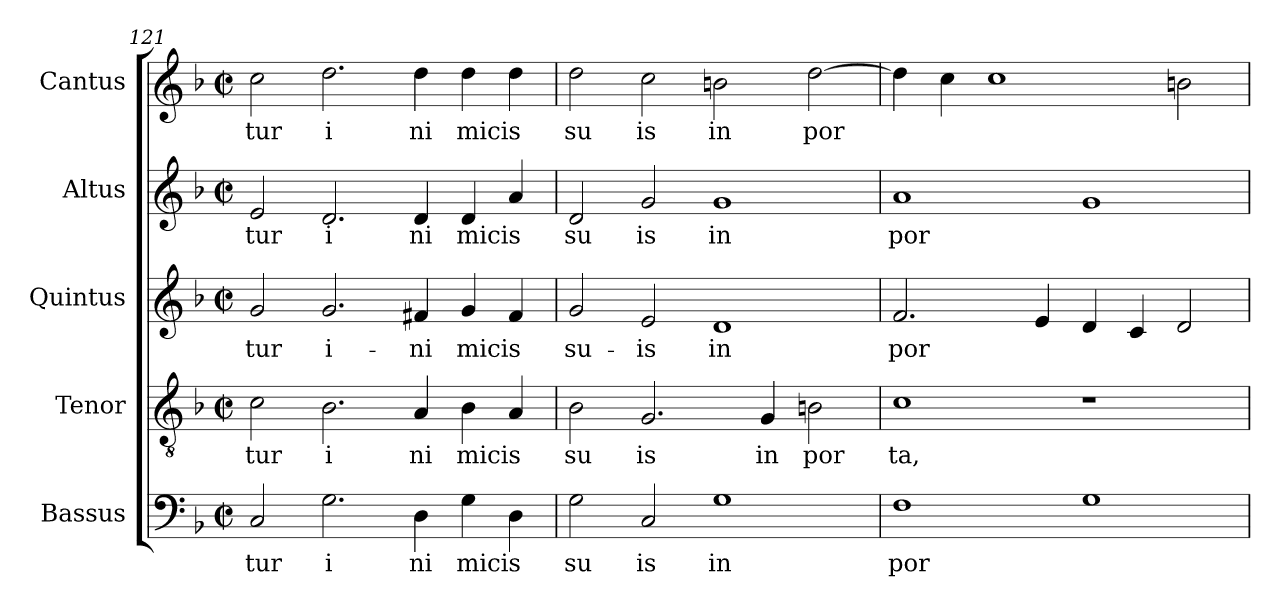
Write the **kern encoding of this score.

**kern	**text	**kern	**text	**kern	**text	**kern	**text	**kern	**text
*part5	*part5	*part4	*part4	*part3	*part3	*part2	*part2	*part1	*part1
*staff5	*staff5	*staff4	*staff4	*staff3	*staff3	*staff2	*staff2	*staff1	*staff1
*I"Bassus	*	*I"Tenor	*	*I"Quintus	*	*I"Altus	*	*I"Cantus	*
*clefF4	*	*clefGv2	*	*clefG2	*	*clefG2	*	*clefG2	*
*k[b-]	*	*k[b-]	*	*k[b-]	*	*k[b-]	*	*k[b-]	*
*F:	*	*F:	*	*F:	*	*F:	*	*F:	*
*M2/2	*	*M2/2	*	*M2/2	*	*M2/2	*	*M2/2	*
*met(c|)	*	*met(c|)	*	*met(c|)	*	*met(c|)	*	*met(c|)	*
=121	=121	=121	=121	=121	=121	=121	=121	=121	=121
!	!LO:LY:b:cj	!	!LO:LY:b:cj	!	!LO:LY:b:cj	!	!LO:LY:b:cj	!	!LO:LY:b:cj
2C/	tur	2c\	tur	2g/	-tur	2e/	tur	2cc\	tur
!	!LO:LY:b:cj	!	!LO:LY:b:cj	!	!LO:LY:b:cj	!	!LO:LY:b:cj	!	!LO:LY:b:cj
2.G\	i	2.B-\	i	2.g/	i-	2.d/	i	2.dd\	i
!	!LO:LY:b:cj	!	!LO:LY:b:cj	!	!LO:LY:b:cj	!	!LO:LY:b:cj	!	!LO:LY:b:cj
4D\	ni	4A/	ni	4f#X/	-ni	4d/	ni	4dd\	ni
!	!LO:LY:b:cj	!	!LO:LY:b:cj	!	!LO:LY:b:cj	!	!LO:LY:b:cj	!	!LO:LY:b:cj
4G\	micis	4B-\	micis	4g/	micis	4d/	micis	4dd\	micis
!	!LO:LY:b:cj	!	!LO:LY:b:cj	!	!LO:LY:b:cj	!	!LO:LY:b:cj	!	!LO:LY:b:cj
4D\	.	4A/	.	4f#/	.	4a/	.	4dd\	.
=122	=122	=122	=122	=122	=122	=122	=122	=122	=122
!	!LO:LY:b:cj	!	!LO:LY:b:cj	!	!LO:LY:b:cj	!	!LO:LY:b:cj	!	!LO:LY:b:cj
2G\	su	2B-\	su	2g/	su-	2d/	su	2dd\	su
!	!LO:LY:b:cj	!	!LO:LY:b:cj	!	!LO:LY:b:cj	!	!LO:LY:b:cj	!	!LO:LY:b:cj
2C/	is	2.G/	is	2e/	-is	2g/	is	2cc\	is
!	!LO:LY:b:cj	!	!	!	!LO:LY:b:cj	!	!LO:LY:b:cj	!	!LO:LY:b:cj
1G	in	.	.	1d	in	1g	in	2bn\	in
!	!	!	!LO:LY:b:cj	!	!	!	!	!	!
.	.	4G/	in	.	.	.	.	.	.
!	!	!	!LO:LY:b:cj	!	!	!	!	!	!LO:LY:b:cj
.	.	2Bn\	por	.	.	.	.	[>2dd\	por
=123	=123	=123	=123	=123	=123	=123	=123	=123	=123
!	!LO:LY:b:cj	!	!LO:LY:b:cj	!	!LO:LY:b:cj	!	!LO:LY:b:cj	!	!LO:LY:b:cj
1F	por	1c	ta,	2.f/	por-	1a	por	4dd\]	.
!	!	!	!	!	!	!	!	!	!LO:LY:b:cj
.	.	.	.	.	.	.	.	4cc\	.
!	!	!	!	!	!	!	!	!	!LO:LY:b:cj
.	.	.	.	.	.	.	.	1cc	.
!	!	!	!	!	!LO:LY:b:cj	!	!	!	!
.	.	.	.	4e/	--	.	.	.	.
!	!LO:LY:b:cj	!	!	!	!LO:LY:b:cj	!	!LO:LY:b:cj	!	!
1G	.	1r	.	4d/	--	1g	.	.	.
!	!	!	!	!	!LO:LY:b:cj	!	!	!	!
.	.	.	.	4c/	--	.	.	.	.
!	!	!	!	!	!LO:LY:b:cj	!	!	!	!LO:LY:b:cj
.	.	.	.	2d/	--	.	.	2b\	.
=	=	=	=	=	=	=	=	=	=
*-	*-	*-	*-	*-	*-	*-	*-	*-	*-
